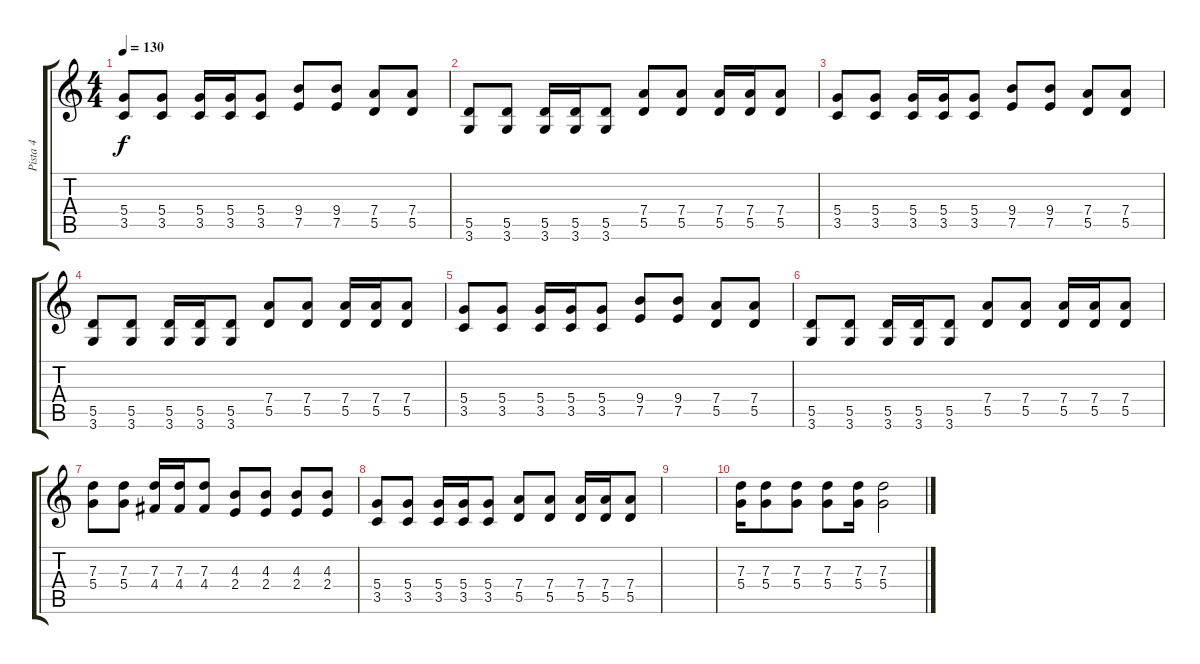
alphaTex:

\track ("Pista 4" "Pista 4") {instrument distortionguitar}
\staff {score tabs}
\tuning (E4 B3 G3 D3 A2 E2) {hide}
\ts (4 4)
\tempo 130
\clef g2
\ks c
(5.4 3.5).8{dy f} (5.4 3.5).8 (5.4 3.5).16 (5.4 3.5).16 (5.4 3.5).8 (9.4 7.5).8 (9.4 7.5).8 (7.4 5.5).8 (7.4 5.5).8 |
(5.5 3.6).8 (5.5 3.6).8 (5.5 3.6).16 (5.5 3.6).16 (5.5 3.6).8 (7.4 5.5).8 (7.4 5.5).8 (7.4 5.5).16 (7.4 5.5).16 (7.4 5.5).8 |
(5.4 3.5).8 (5.4 3.5).8 (5.4 3.5).16 (5.4 3.5).16 (5.4 3.5).8 (9.4 7.5).8 (9.4 7.5).8 (7.4 5.5).8 (7.4 5.5).8 |
(5.5 3.6).8 (5.5 3.6).8 (5.5 3.6).16 (5.5 3.6).16 (5.5 3.6).8 (7.4 5.5).8 (7.4 5.5).8 (7.4 5.5).16 (7.4 5.5).16 (7.4 5.5).8 |
(5.4 3.5).8 (5.4 3.5).8 (5.4 3.5).16 (5.4 3.5).16 (5.4 3.5).8 (9.4 7.5).8 (9.4 7.5).8 (7.4 5.5).8 (7.4 5.5).8 |
(5.5 3.6).8 (5.5 3.6).8 (5.5 3.6).16 (5.5 3.6).16 (5.5 3.6).8 (7.4 5.5).8 (7.4 5.5).8 (7.4 5.5).16 (7.4 5.5).16 (7.4 5.5).8 |
(7.3 5.4).8 (7.3 5.4).8 (7.3 4.4).16 (7.3 4.4).16 (7.3 4.4).8 (4.3 2.4).8 (4.3 2.4).8 (4.3 2.4).8 (4.3 2.4).8 |
(5.4 3.5).8 (5.4 3.5).8 (5.4 3.5).16 (5.4 3.5).16 (5.4 3.5).8 (7.4 5.5).8 (7.4 5.5).8 (7.4 5.5).16 (7.4 5.5).16 (7.4 5.5).8 |
|
(7.3 5.4).16 (7.3 5.4).8 (7.3 5.4).8 (7.3 5.4).8 (7.3 5.4).16 (7.3 5.4).2
